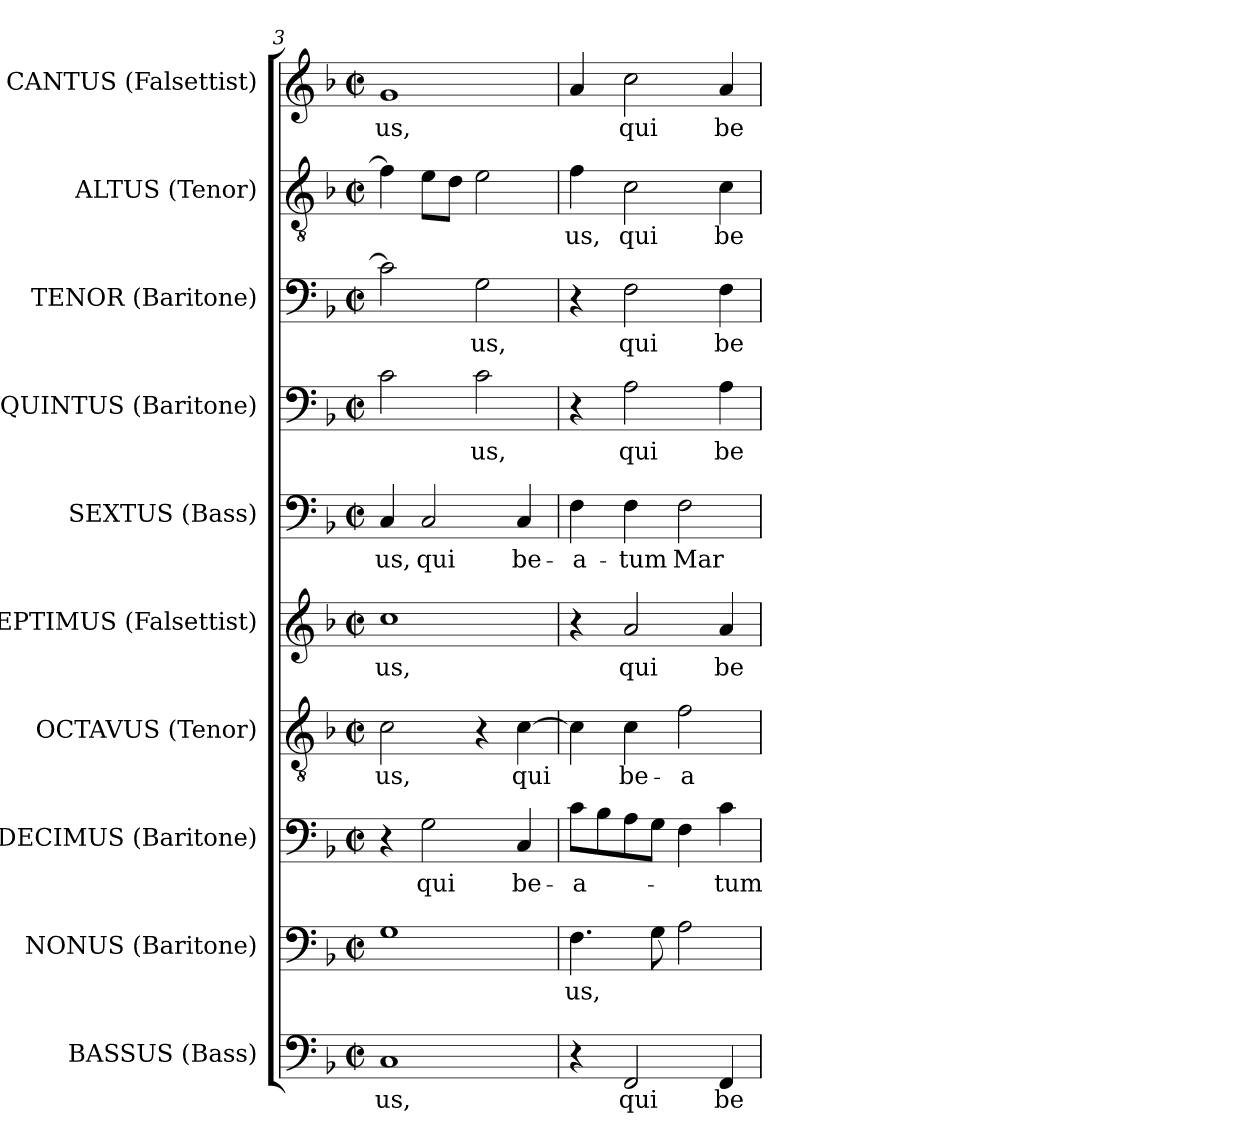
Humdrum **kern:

**kern	**text	**kern	**text	**kern	**text	**kern	**text	**kern	**text	**kern	**text	**kern	**text	**kern	**text	**kern	**text	**kern	**text
*part10	*part10	*part9	*part9	*part8	*part8	*part7	*part7	*part6	*part6	*part5	*part5	*part4	*part4	*part3	*part3	*part2	*part2	*part1	*part1
*staff10	*staff10	*staff9	*staff9	*staff8	*staff8	*staff7	*staff7	*staff6	*staff6	*staff5	*staff5	*staff4	*staff4	*staff3	*staff3	*staff2	*staff2	*staff1	*staff1
*I"BASSUS (Bass)	*	*I"NONUS (Baritone)	*	*I"DECIMUS (Baritone)	*	*I"OCTAVUS (Tenor)	*	*I"SEPTIMUS (Falsettist)	*	*I"SEXTUS (Bass)	*	*I"QUINTUS (Baritone)	*	*I"TENOR (Baritone)	*	*I"ALTUS (Tenor)	*	*I"CANTUS (Falsettist)	*
*I'B.	*	*I'Bar.	*	*I'Bar.	*	*I'T.	*	*I'A.	*	*I'B.	*	*I'Bar.	*	*I'Bar.	*	*I'T.	*	*I'A.	*
*clefF4	*	*clefF4	*	*clefF4	*	*clefGv2	*	*clefG2	*	*clefF4	*	*clefF4	*	*clefF4	*	*clefGv2	*	*clefG2	*
*	*	*	*	*	*	*ITrd7c12	*	*	*	*	*	*	*	*	*	*ITrd7c12	*	*	*
*k[b-]	*	*k[b-]	*	*k[b-]	*	*k[b-]	*	*k[b-]	*	*k[b-]	*	*k[b-]	*	*k[b-]	*	*k[b-]	*	*k[b-]	*
*F:	*	*F:	*	*F:	*	*F:	*	*F:	*	*F:	*	*F:	*	*F:	*	*F:	*	*F:	*
*M2/2	*	*M2/2	*	*M2/2	*	*M2/2	*	*M2/2	*	*M2/2	*	*M2/2	*	*M2/2	*	*M2/2	*	*M2/2	*
*met(c|)	*	*met(c|)	*	*met(c|)	*	*met(c|)	*	*met(c|)	*	*met(c|)	*	*met(c|)	*	*met(c|)	*	*met(c|)	*	*met(c|)	*
=3	=3	=3	=3	=3	=3	=3	=3	=3	=3	=3	=3	=3	=3	=3	=3	=3	=3	=3	=3
!	!LO:LY:b:color=#000000	!	!	!	!	!	!	!	!	!	!	!	!	!	!	!	!	!	!
!	!	!	!	!	!	!	!LO:LY:b:color=#000000	!	!	!	!	!	!	!	!	!	!	!	!
!	!	!	!	!	!	!	!	!	!LO:LY:b:color=#000000	!	!	!	!	!	!	!	!	!	!
!	!	!	!	!	!	!	!	!	!	!	!LO:LY:b:color=#000000	!	!	!	!	!	!	!	!
!	!	!	!	!	!	!	!	!	!	!	!	!	!	!	!	!	!	!	!LO:LY:b:color=#000000
1Ci	-us,	1Gi	.	4r	.	2Ci\	-us,	1cci	-us,	4Ci/	-us,	2ci\	.	2ci\]	.	4Fi\]	.	1gi	-us,
!	!	!	!	!	!LO:LY:b:color=#000000	!	!	!	!	!	!	!	!	!	!	!	!	!	!
!	!	!	!	!	!	!	!	!	!	!	!LO:LY:b:color=#000000	!	!	!	!	!	!	!	!
.	.	.	.	2Gi\	qui	.	.	.	.	2Ci/	qui	.	.	.	.	8Ei\L	.	.	.
.	.	.	.	.	.	.	.	.	.	.	.	.	.	.	.	8Di\J	.	.	.
!	!	!	!	!	!	!	!	!	!	!	!	!	!LO:LY:b:color=#000000	!	!	!	!	!	!
!	!	!	!	!	!	!	!	!	!	!	!	!	!	!	!LO:LY:b:color=#000000	!	!	!	!
.	.	.	.	.	.	4r	.	.	.	.	.	2ci\	-us,	2Gi\	-us,	2Ei\	.	.	.
!	!	!	!	!	!LO:LY:b:color=#000000	!	!	!	!	!	!	!	!	!	!	!	!	!	!
!	!	!	!	!	!	!	!LO:LY:b:color=#000000	!	!	!	!	!	!	!	!	!	!	!	!
!	!	!	!	!	!	!	!	!	!	!	!LO:LY:b:color=#000000	!	!	!	!	!	!	!	!
.	.	.	.	4Ci/	be-	[4Ci\	qui	.	.	4Ci/	be-	.	.	.	.	.	.	.	.
=4	=4	=4	=4	=4	=4	=4	=4	=4	=4	=4	=4	=4	=4	=4	=4	=4	=4	=4	=4
!	!	!	!LO:LY:b:color=#000000	!	!	!	!	!	!	!	!	!	!	!	!	!	!	!	!
!	!	!	!	!	!LO:LY:b:color=#000000	!	!	!	!	!	!	!	!	!	!	!	!	!	!
!	!	!	!	!	!	!	!	!	!	!	!LO:LY:b:color=#000000	!	!	!	!	!	!	!	!
!	!	!	!	!	!	!	!	!	!	!	!	!	!	!	!	!	!LO:LY:b:color=#000000	!	!
4r	.	4.Fi\	-us,	8ci\L	-a-	4Ci\]	.	4r	.	4Fi\	-a-	4r	.	4r	.	4Fi\	-us,	4ai/	.
.	.	.	.	8B-i\	.	.	.	.	.	.	.	.	.	.	.	.	.	.	.
!	!LO:LY:b:color=#000000	!	!	!	!	!	!	!	!	!	!	!	!	!	!	!	!	!	!
!	!	!	!	!	!	!	!LO:LY:b:color=#000000	!	!	!	!	!	!	!	!	!	!	!	!
!	!	!	!	!	!	!	!	!	!LO:LY:b:color=#000000	!	!	!	!	!	!	!	!	!	!
!	!	!	!	!	!	!	!	!	!	!	!LO:LY:b:color=#000000	!	!	!	!	!	!	!	!
!	!	!	!	!	!	!	!	!	!	!	!	!	!LO:LY:b:color=#000000	!	!	!	!	!	!
!	!	!	!	!	!	!	!	!	!	!	!	!	!	!	!LO:LY:b:color=#000000	!	!	!	!
!	!	!	!	!	!	!	!	!	!	!	!	!	!	!	!	!	!LO:LY:b:color=#000000	!	!
!	!	!	!	!	!	!	!	!	!	!	!	!	!	!	!	!	!	!	!LO:LY:b:color=#000000
2FFi/	qui	.	.	8Ai\	.	4Ci\	be-	2ai/	qui	4Fi\	-tum	2Ai\	qui	2Fi\	qui	2Ci\	qui	2cci\	qui
.	.	8Gi\	.	8Gi\J	.	.	.	.	.	.	.	.	.	.	.	.	.	.	.
!	!	!	!	!	!	!	!LO:LY:b:color=#000000	!	!	!	!	!	!	!	!	!	!	!	!
!	!	!	!	!	!	!	!	!	!	!	!LO:LY:b:color=#000000	!	!	!	!	!	!	!	!
.	.	2Ai\	.	4Fi\	.	2Fi\	-a-	.	.	2Fi\	Mar-	.	.	.	.	.	.	.	.
!	!LO:LY:b:color=#000000	!	!	!	!	!	!	!	!	!	!	!	!	!	!	!	!	!	!
!	!	!	!	!	!LO:LY:b:color=#000000	!	!	!	!	!	!	!	!	!	!	!	!	!	!
!	!	!	!	!	!	!	!	!	!LO:LY:b:color=#000000	!	!	!	!	!	!	!	!	!	!
!	!	!	!	!	!	!	!	!	!	!	!	!	!LO:LY:b:color=#000000	!	!	!	!	!	!
!	!	!	!	!	!	!	!	!	!	!	!	!	!	!	!LO:LY:b:color=#000000	!	!	!	!
!	!	!	!	!	!	!	!	!	!	!	!	!	!	!	!	!	!LO:LY:b:color=#000000	!	!
!	!	!	!	!	!	!	!	!	!	!	!	!	!	!	!	!	!	!	!LO:LY:b:color=#000000
4FFi/	be-	.	.	4ci\	-tum	.	.	4ai/	be-	.	.	4Ai\	be-	4Fi\	be-	4Ci\	be-	4ai/	be-
=	=	=	=	=	=	=	=	=	=	=	=	=	=	=	=	=	=	=	=
*-	*-	*-	*-	*-	*-	*-	*-	*-	*-	*-	*-	*-	*-	*-	*-	*-	*-	*-	*-
